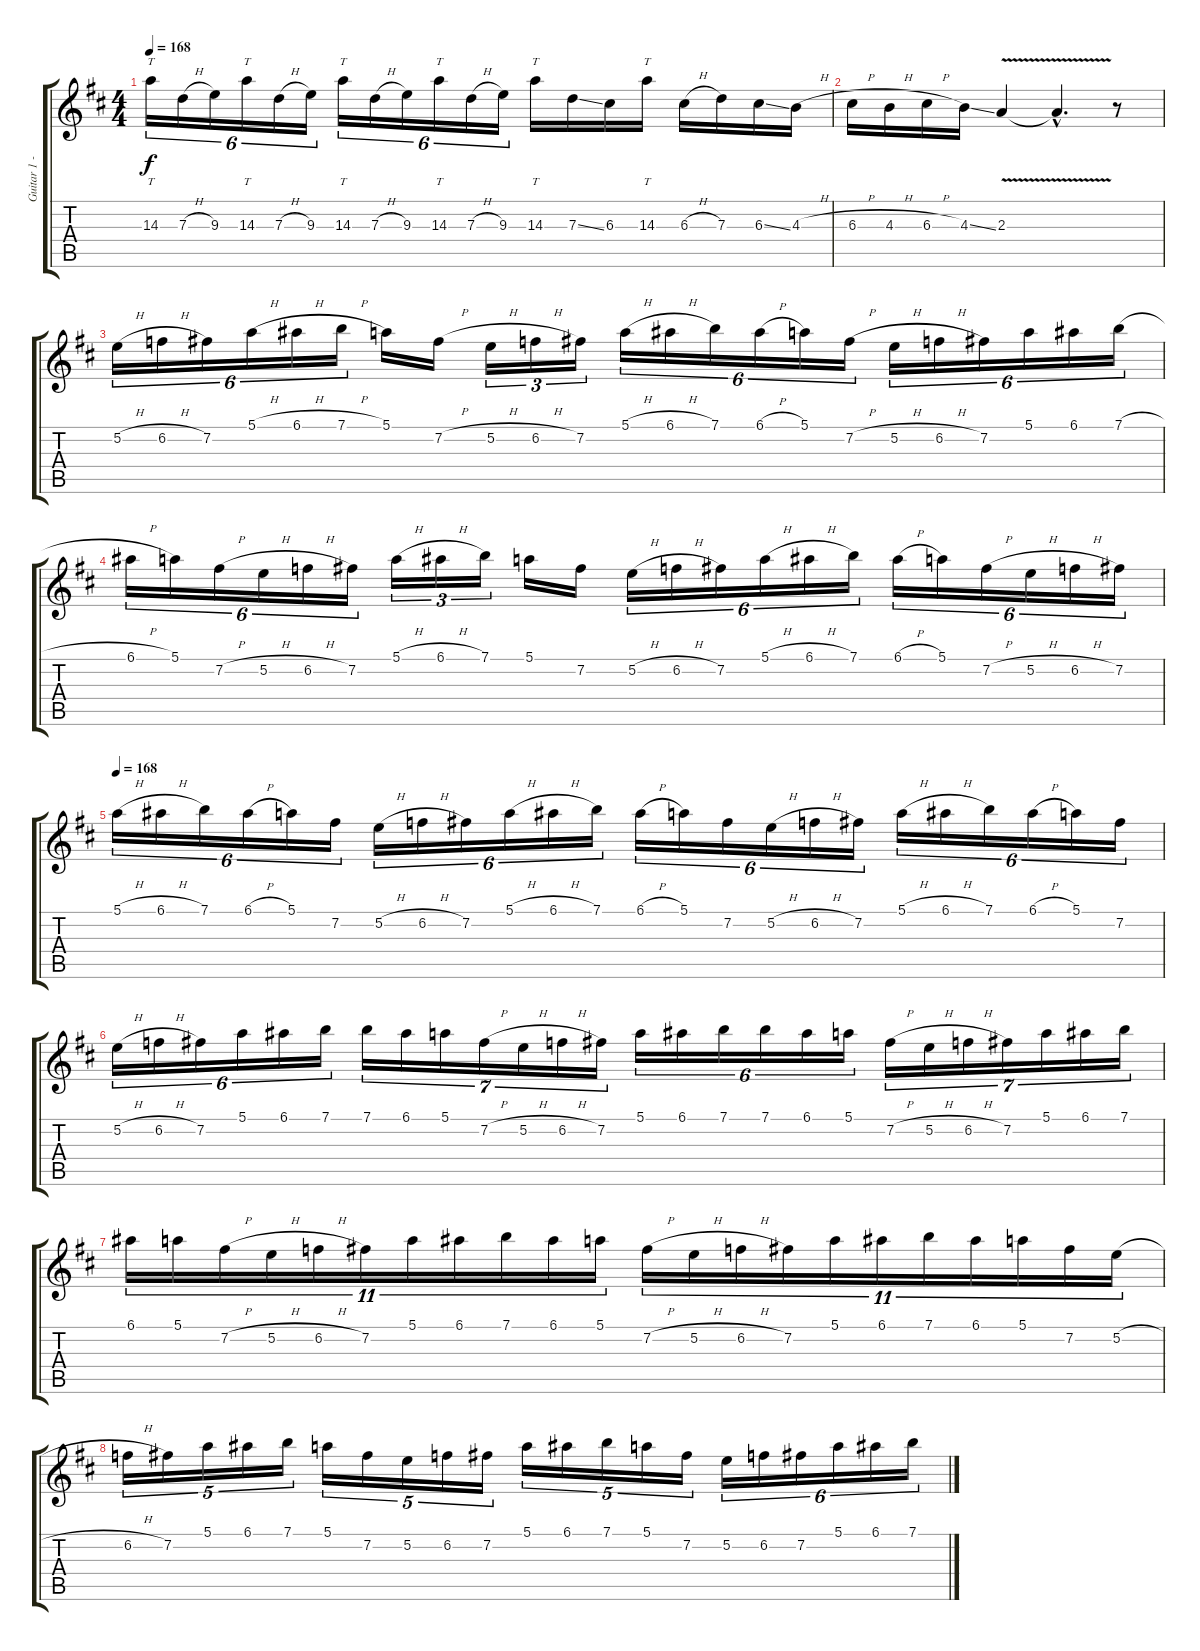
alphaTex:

\track ("Guitar 1 - Criss Oliva" "Guitar 1 -") {instrument distortionguitar}
\staff {score tabs}
\tuning (E4 B3 G3 D3 A2 E2) {hide}
\ts (4 4)
\tempo 168
\clef g2
\ks d
14.3.16{tt tu (6 4) dy f} 7.3{h}.16{tu (6 4)} 9.3.16{tu (6 4)} 14.3.16{tt tu (6 4)} 7.3{h}.16{tu (6 4)} 9.3.16{tu (6 4)} 14.3.16{tt tu (6 4)} 7.3{h}.16{tu (6 4)} 9.3.16{tu (6 4)} 14.3.16{tt tu (6 4)} 7.3{h}.16{tu (6 4)} 9.3.16{tu (6 4)} 14.3.16{tt} 7.3{ss}.16 6.3.16 14.3.16{tt} 6.3{h}.16 7.3.16 6.3{ss}.16 4.3{h}.16 |
6.3{h}.16 4.3{h}.16 6.3{h}.16 4.3{ss}.16 2.3{v}.4 2.3{v hac t}.4{d} r.8 |
5.2{h}.16{tu (6 4)} 6.2{h}.16{tu (6 4)} 7.2.16{tu (6 4)} 5.1{h}.16{tu (6 4)} 6.1{h}.16{tu (6 4)} 7.1{h}.16{tu (6 4)} 5.1.16 7.2{h}.16 5.2{h}.16{tu (3 2)} 6.2{h}.16{tu (3 2)} 7.2.16{tu (3 2)} 5.1{h}.16{tu (6 4)} 6.1{h}.16{tu (6 4)} 7.1.16{tu (6 4)} 6.1{h}.16{tu (6 4)} 5.1.16{tu (6 4)} 7.2{h}.16{tu (6 4)} 5.2{h}.16{tu (6 4)} 6.2{h}.16{tu (6 4)} 7.2.16{tu (6 4)} 5.1.16{tu (6 4)} 6.1.16{tu (6 4)} 7.1{h}.16{tu (6 4)} |
6.1{h}.16{tu (6 4)} 5.1.16{tu (6 4)} 7.2{h}.16{tu (6 4)} 5.2{h}.16{tu (6 4)} 6.2{h}.16{tu (6 4)} 7.2.16{tu (6 4)} 5.1{h}.16{tu (3 2)} 6.1{h}.16{tu (3 2)} 7.1.16{tu (3 2)} 5.1.16 7.2.16 5.2{h}.16{tu (6 4)} 6.2{h}.16{tu (6 4)} 7.2.16{tu (6 4)} 5.1{h}.16{tu (6 4)} 6.1{h}.16{tu (6 4)} 7.1.16{tu (6 4)} 6.1{h}.16{tu (6 4)} 5.1.16{tu (6 4)} 7.2{h}.16{tu (6 4)} 5.2{h}.16{tu (6 4)} 6.2{h}.16{tu (6 4)} 7.2.16{tu (6 4)} |
\tempo 168
5.1{h}.16{tu (6 4)} 6.1{h}.16{tu (6 4)} 7.1.16{tu (6 4)} 6.1{h}.16{tu (6 4)} 5.1.16{tu (6 4)} 7.2.16{tu (6 4)} 5.2{h}.16{tu (6 4)} 6.2{h}.16{tu (6 4)} 7.2.16{tu (6 4)} 5.1{h}.16{tu (6 4)} 6.1{h}.16{tu (6 4)} 7.1.16{tu (6 4)} 6.1{h}.16{tu (6 4)} 5.1.16{tu (6 4)} 7.2.16{tu (6 4)} 5.2{h}.16{tu (6 4)} 6.2{h}.16{tu (6 4)} 7.2.16{tu (6 4)} 5.1{h}.16{tu (6 4)} 6.1{h}.16{tu (6 4)} 7.1.16{tu (6 4)} 6.1{h}.16{tu (6 4)} 5.1.16{tu (6 4)} 7.2.16{tu (6 4)} |
5.2{h}.16{tu (6 4)} 6.2{h}.16{tu (6 4)} 7.2.16{tu (6 4)} 5.1.16{tu (6 4)} 6.1.16{tu (6 4)} 7.1.16{tu (6 4)} 7.1.16{tu (7 4)} 6.1.16{tu (7 4)} 5.1.16{tu (7 4)} 7.2{h}.16{tu (7 4)} 5.2{h}.16{tu (7 4)} 6.2{h}.16{tu (7 4)} 7.2.16{tu (7 4)} 5.1.16{tu (6 4)} 6.1.16{tu (6 4)} 7.1.16{tu (6 4)} 7.1.16{tu (6 4)} 6.1.16{tu (6 4)} 5.1.16{tu (6 4)} 7.2{h}.16{tu (7 4)} 5.2{h}.16{tu (7 4)} 6.2{h}.16{tu (7 4)} 7.2.16{tu (7 4)} 5.1.16{tu (7 4)} 6.1.16{tu (7 4)} 7.1.16{tu (7 4)} |
6.1.16{tu (11 8)} 5.1.16{tu (11 8)} 7.2{h}.16{tu (11 8)} 5.2{h}.16{tu (11 8)} 6.2{h}.16{tu (11 8)} 7.2.16{tu (11 8)} 5.1.16{tu (11 8)} 6.1.16{tu (11 8)} 7.1.16{tu (11 8)} 6.1.16{tu (11 8)} 5.1.16{tu (11 8)} 7.2{h}.16{tu (11 8)} 5.2{h}.16{tu (11 8)} 6.2{h}.16{tu (11 8)} 7.2.16{tu (11 8)} 5.1.16{tu (11 8)} 6.1.16{tu (11 8)} 7.1.16{tu (11 8)} 6.1.16{tu (11 8)} 5.1.16{tu (11 8)} 7.2.16{tu (11 8)} 5.2{h}.16{tu (11 8)} |
6.2{h}.16{tu (5 4)} 7.2.16{tu (5 4)} 5.1.16{tu (5 4)} 6.1.16{tu (5 4)} 7.1.16{tu (5 4)} 5.1.16{tu (5 4)} 7.2.16{tu (5 4)} 5.2.16{tu (5 4)} 6.2.16{tu (5 4)} 7.2.16{tu (5 4)} 5.1.16{tu (5 4)} 6.1.16{tu (5 4)} 7.1.16{tu (5 4)} 5.1.16{tu (5 4)} 7.2.16{tu (5 4)} 5.2.16{tu (6 4)} 6.2.16{tu (6 4)} 7.2.16{tu (6 4)} 5.1.16{tu (6 4)} 6.1.16{tu (6 4)} 7.1.16{tu (6 4)}
